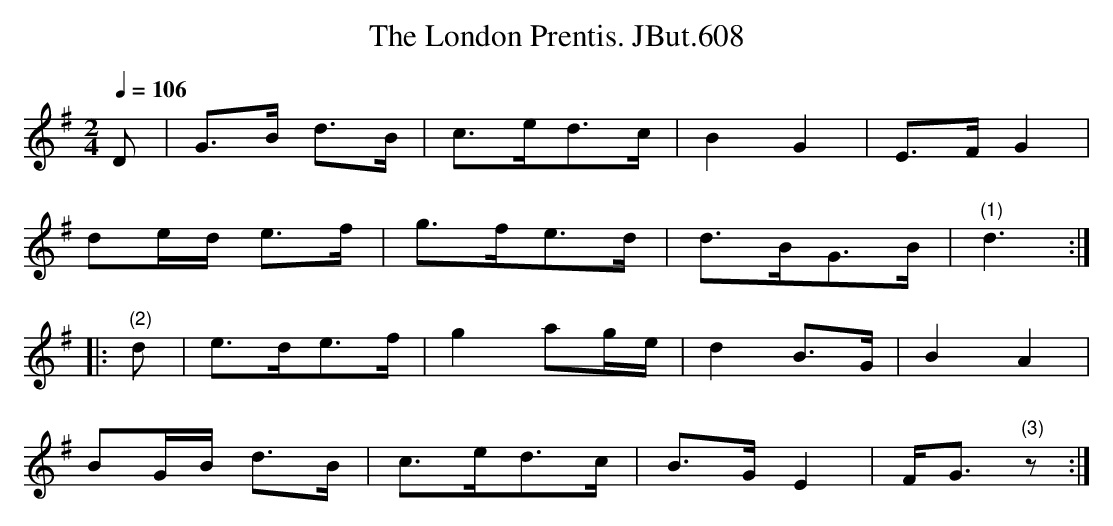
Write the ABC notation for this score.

X:1
T:London Prentis. JBut.608, The
M:2/4
L:1/8
Q:1/4=106
K:G
D|G>B d>B|c>ed>c|B2G2|E>FG2|
de/d/ e>f|g>fe>d|d>BG>B|"(1)"d3:|
|:"(2)"d|e>de>f|g2ag/e/|d2B>G|B2A2|
BG/B/ d>B|c>ed>c|B>GE2|F<G"(3)"z:|
